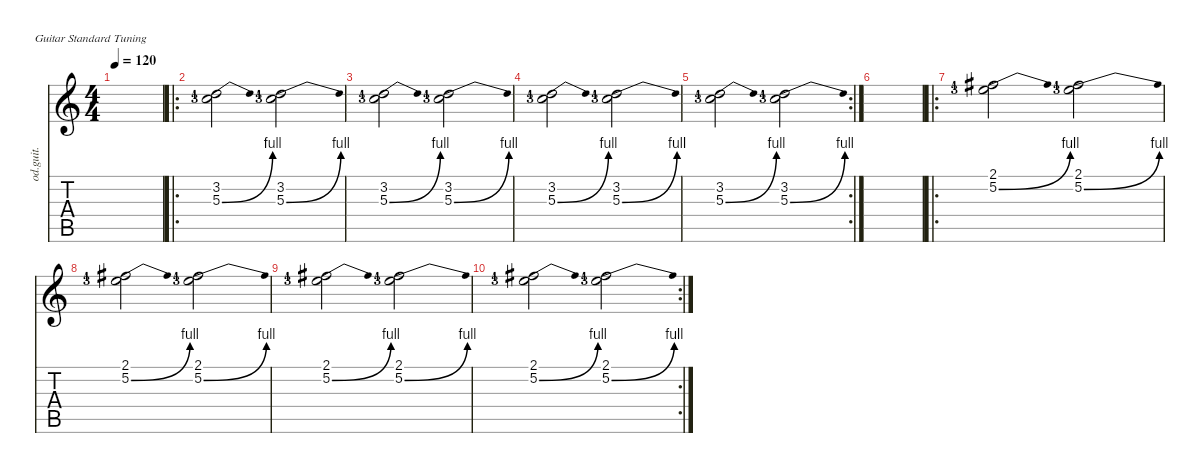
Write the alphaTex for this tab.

\defaultSystemsLayout 4
\hideDynamics
\bracketExtendMode nobrackets
\track ("Overdriven Guitar" "od.guit.") {instrument overdrivenguitar}
\staff {score tabs}
\tuning (E4 B3 G3 D3 A2 E2)
\ts (4 4)
\tempo 120
\clef g2
\ks c
|
\ro
(5.3{be (bend 0 0 15 4) lf 4} 3.2{lf 2}).2{beam Down} (5.3{be (bend 0 0 15 4) lf 4} 3.2{lf 2}).2{beam Down} |
(5.3{be (bend 0 0 15 4) lf 4} 3.2{lf 2}).2{beam Down} (5.3{be (bend 0 0 15 4) lf 4} 3.2{lf 2}).2{beam Down} |
(5.3{be (bend 0 0 15 4) lf 4} 3.2{lf 2}).2{beam Down} (5.3{be (bend 0 0 15 4) lf 4} 3.2{lf 2}).2{beam Down} |
\rc 2
(5.3{be (bend 0 0 15 4) lf 4} 3.2{lf 2}).2{beam Down} (5.3{be (bend 0 0 15 4) lf 4} 3.2{lf 2}).2{beam Down} |
|
\ro
(5.2{be (bend 0 0 15 4) lf 4} 2.1{lf 2 acc #}).2{beam Down} (5.2{be (bend 0 0 15 4) lf 4} 2.1{lf 2 acc #}).2{beam Down} |
(5.2{be (bend 0 0 15 4) lf 4} 2.1{lf 2 acc #}).2{beam Down} (5.2{be (bend 0 0 15 4) lf 4} 2.1{lf 2 acc #}).2{beam Down} |
(5.2{be (bend 0 0 15 4) lf 4} 2.1{lf 2 acc #}).2{beam Down} (5.2{be (bend 0 0 15 4) lf 4} 2.1{lf 2 acc #}).2{beam Down} |
\rc 2
(5.2{be (bend 0 0 15 4) lf 4} 2.1{lf 2 acc #}).2{beam Down} (5.2{be (bend 0 0 15 4) lf 4} 2.1{lf 2 acc #}).2{beam Down}
